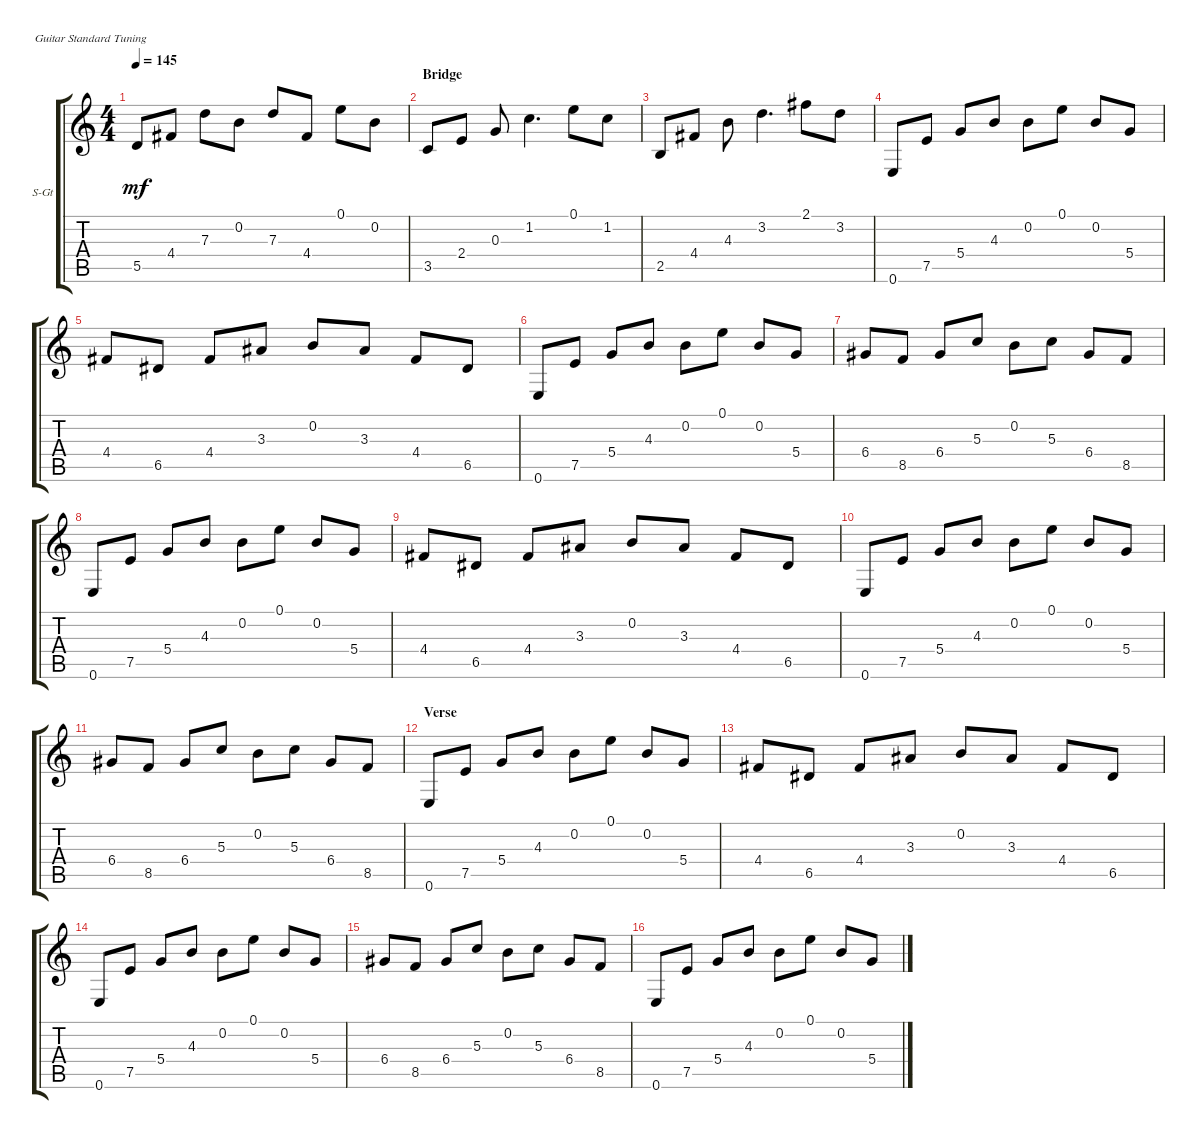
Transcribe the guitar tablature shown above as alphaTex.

\defaultSystemsLayout 4
\bracketExtendMode groupsimilarinstruments
\firstSystemTrackNameOrientation horizontal
\otherSystemsTrackNameOrientation horizontal
\track ("Steel Guitar" "S-Gt") {instrument acousticguitarsteel}
\staff {score tabs}
\tuning (E4 B3 G3 D3 A2 E2)
\ts (4 4)
\tempo 145
\clef g2
\ks c
5.5.8{dy mf} 4.4.8 7.3.8 0.2.8 7.3.8 4.4.8 0.1.8 0.2.8 |
\section ("" "Bridge")
3.5.8 2.4.8 0.3.8 1.2.4{d} 0.1.8 1.2.8 |
2.5.8 4.4.8 4.3.8 3.2.4{d} 2.1.8 3.2.8 |
0.6.8 7.5.8 5.4.8 4.3.8 0.2.8 0.1.8 0.2.8 5.4.8 |
4.4.8 6.5.8 4.4.8 3.3.8 0.2.8 3.3.8 4.4.8 6.5.8 |
0.6.8 7.5.8 5.4.8 4.3.8 0.2.8 0.1.8 0.2.8 5.4.8 |
6.4.8 8.5.8 6.4.8 5.3.8 0.2.8 5.3.8 6.4.8 8.5.8 |
0.6.8 7.5.8 5.4.8 4.3.8 0.2.8 0.1.8 0.2.8 5.4.8 |
4.4.8 6.5.8 4.4.8 3.3.8 0.2.8 3.3.8 4.4.8 6.5.8 |
0.6.8 7.5.8 5.4.8 4.3.8 0.2.8 0.1.8 0.2.8 5.4.8 |
6.4.8 8.5.8 6.4.8 5.3.8 0.2.8 5.3.8 6.4.8 8.5.8 |
\section ("" "Verse")
0.6.8 7.5.8 5.4.8 4.3.8 0.2.8 0.1.8 0.2.8 5.4.8 |
4.4.8 6.5.8 4.4.8 3.3.8 0.2.8 3.3.8 4.4.8 6.5.8 |
0.6.8 7.5.8 5.4.8 4.3.8 0.2.8 0.1.8 0.2.8 5.4.8 |
6.4.8 8.5.8 6.4.8 5.3.8 0.2.8 5.3.8 6.4.8 8.5.8 |
0.6.8 7.5.8 5.4.8 4.3.8 0.2.8 0.1.8 0.2.8 5.4.8
